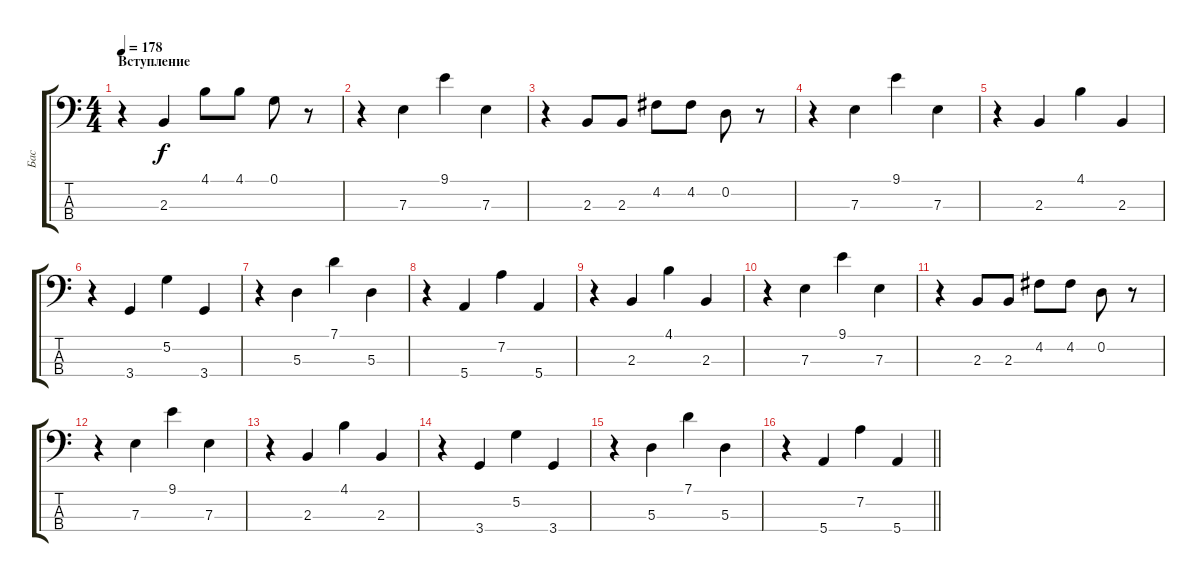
\track ("Бас" "Бас") {instrument electricbassfinger}
\staff {score tabs}
\tuning (G2 D2 A1 E1) {hide}
\ts (4 4)
\section ("" "Вступление")
\tempo 178
\clef f4
\ks c
r.4{dy f instrument electricbassfinger} 2.3.4 4.1.8 4.1.8 0.1.8 r.8 |
r.4 7.3.4 9.1.4 7.3.4 |
r.4 2.3.8 2.3.8 4.2.8 4.2.8 0.2.8 r.8 |
r.4 7.3.4 9.1.4 7.3.4 |
r.4 2.3.4 4.1.4 2.3.4 |
r.4 3.4.4 5.2.4 3.4.4 |
r.4 5.3.4 7.1.4 5.3.4 |
r.4 5.4.4 7.2.4 5.4.4 |
r.4 2.3.4 4.1.4 2.3.4 |
r.4 7.3.4 9.1.4 7.3.4 |
r.4 2.3.8 2.3.8 4.2.8 4.2.8 0.2.8 r.8 |
r.4 7.3.4 9.1.4 7.3.4 |
r.4 2.3.4 4.1.4 2.3.4 |
r.4 3.4.4 5.2.4 3.4.4 |
r.4 5.3.4 7.1.4 5.3.4 |
\barLineRight lightlight
r.4 5.4.4 7.2.4 5.4.4
